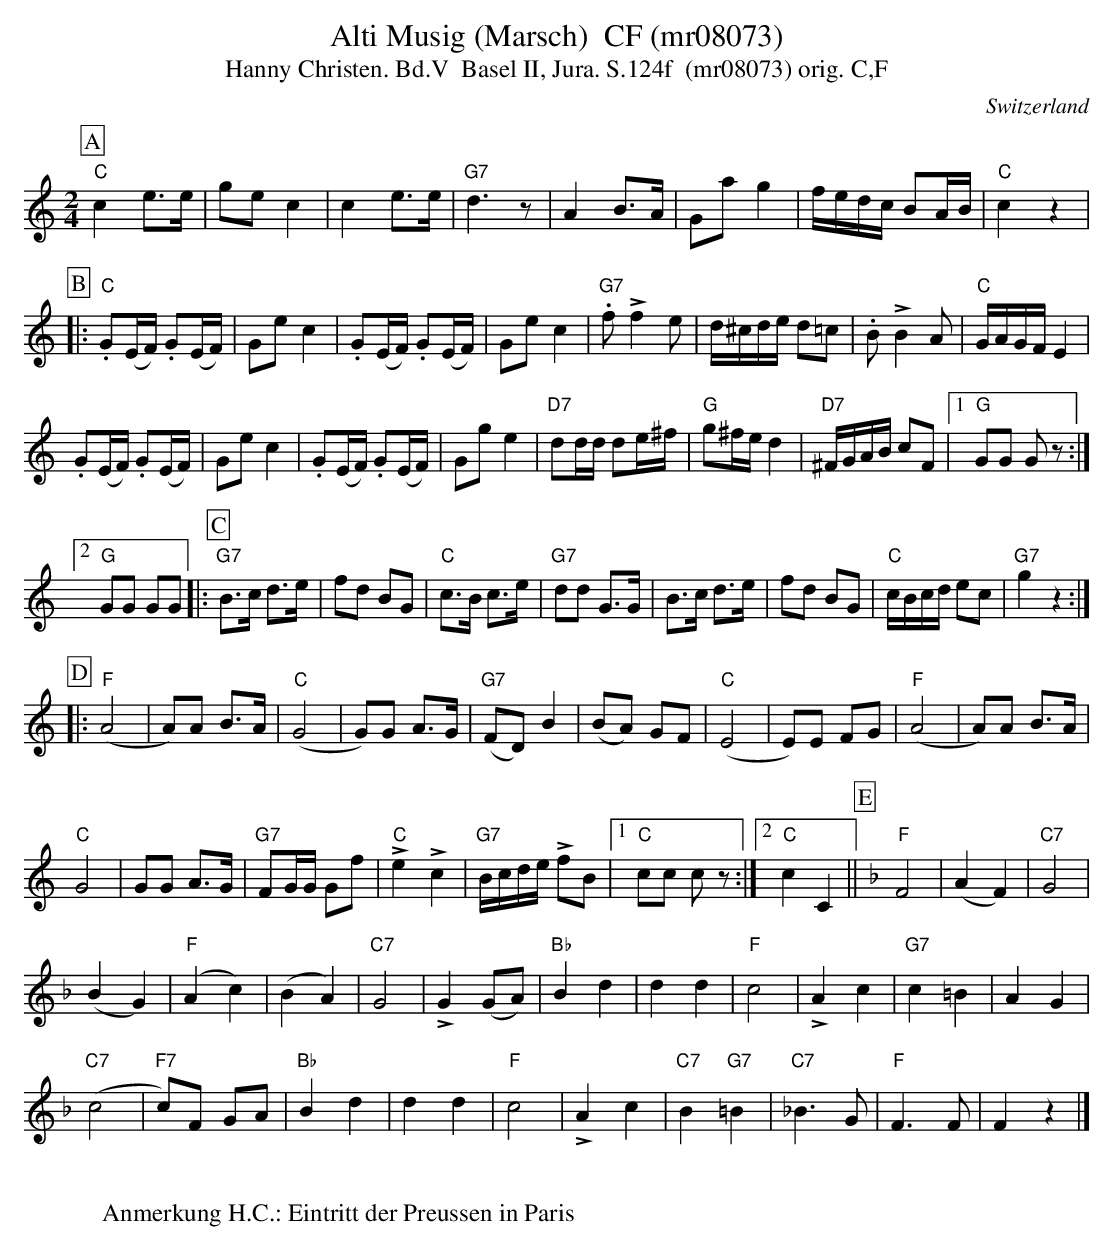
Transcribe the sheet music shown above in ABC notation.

X:1
T:Alti Musig (Marsch)  CF (mr08073)
T:Hanny Christen. Bd.V  Basel II, Jura. S.124f  (mr08073) orig. C,F
M:2/4
L:1/8
O:Switzerland
K:C major
[P:A] "C"c2e>e | gec2 | c2e>e | "G7"d3z | A2B>A | Gag2 | f/e/d/c/ BA/B/ | "C"c2z2 |
[P:B] |: "C".G(E/F/) .G(E/F/) | Gec2 | .G(E/F/) .G(E/F/) | Gec2 | "G7".f!>!f2e | d/^c/d/e/ d=c | .B!>!B2A | "C"G/A/G/F/E2 |
.G(E/F/) .G(E/F/) | Gec2 | .G(E/F/) .G(E/F/) | Gge2 | "D7"dd/d/ de/^f/ | "G"g^f/e/d2 | "D7"^F/G/A/B/ cF |1 "G"GG Gz :|2
"G"GG GG |:  [P:C] "G7"B>c d>e | fd BG | "C"c>B c>e | "G7"dd G>G | B>c d>e | fd BG | "C"c/B/c/d/ ec | "G7"g2 z2 :|
[P:D] |: ("F"A4 | A)A B>A | ("C"G4 | G)G A>G | ("G7"FD)B2 | (BA) GF | ("C"E4 | E)E FG | ("F"A4 | A)A B>A |
"C"G4 | GG A>G | "G7"FG/G/ Gf | !>!"C"e2!>!c2 | "G7"B/c/d/e/ !>!fB |1 "C"cc cz :|2 "C"c2C2 || [P:E] [K:F] [L:1/4] "F"F2 | (AF) | "C7"G2 |
(BG)  | ("F"Ac) | (BA)|"C7"G2| !>!G(G/A/) | "Bb"Bd | dd | "F"c2|!>!Ac | "G7"c=B | AG |
("C7"c2 | "F7"c/)F/ G/A/ |"Bb"Bd|dd|"F"c2|!>!Ac|"C7"B"G7"=B|"C7"_B>G|"F"F>F|Fz |]
W:
W:Anmerkung H.C.: Eintritt der Preussen in Paris
